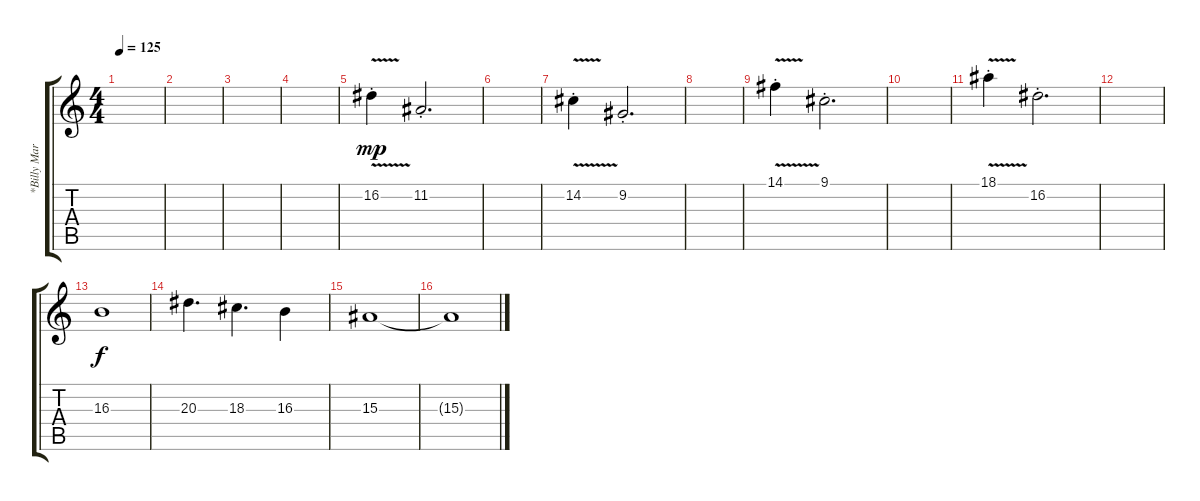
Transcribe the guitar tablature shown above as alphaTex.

\track ("*Billy Martin (Keyboard 2)" "*Billy Mar") {instrument stringensemble1}
\staff {score tabs}
\tuning (E4 B3 G3 D3 A2 E2) {hide}
\ts (4 4)
\tempo 125
\clef g2
\ks c
|
|
|
|
16.2{v st}.4{dy mp} 11.2{st}.2{d} |
|
14.2{v st}.4 9.2{st}.2{d} |
|
14.1{v st}.4 9.1{st}.2{d} |
|
18.1{v st}.4 16.2{st}.2{d} |
|
16.3.1{dy f} |
20.3.4{d} 18.3.4{d} 16.3.4 |
15.3.1 |
15.3{t}.1
